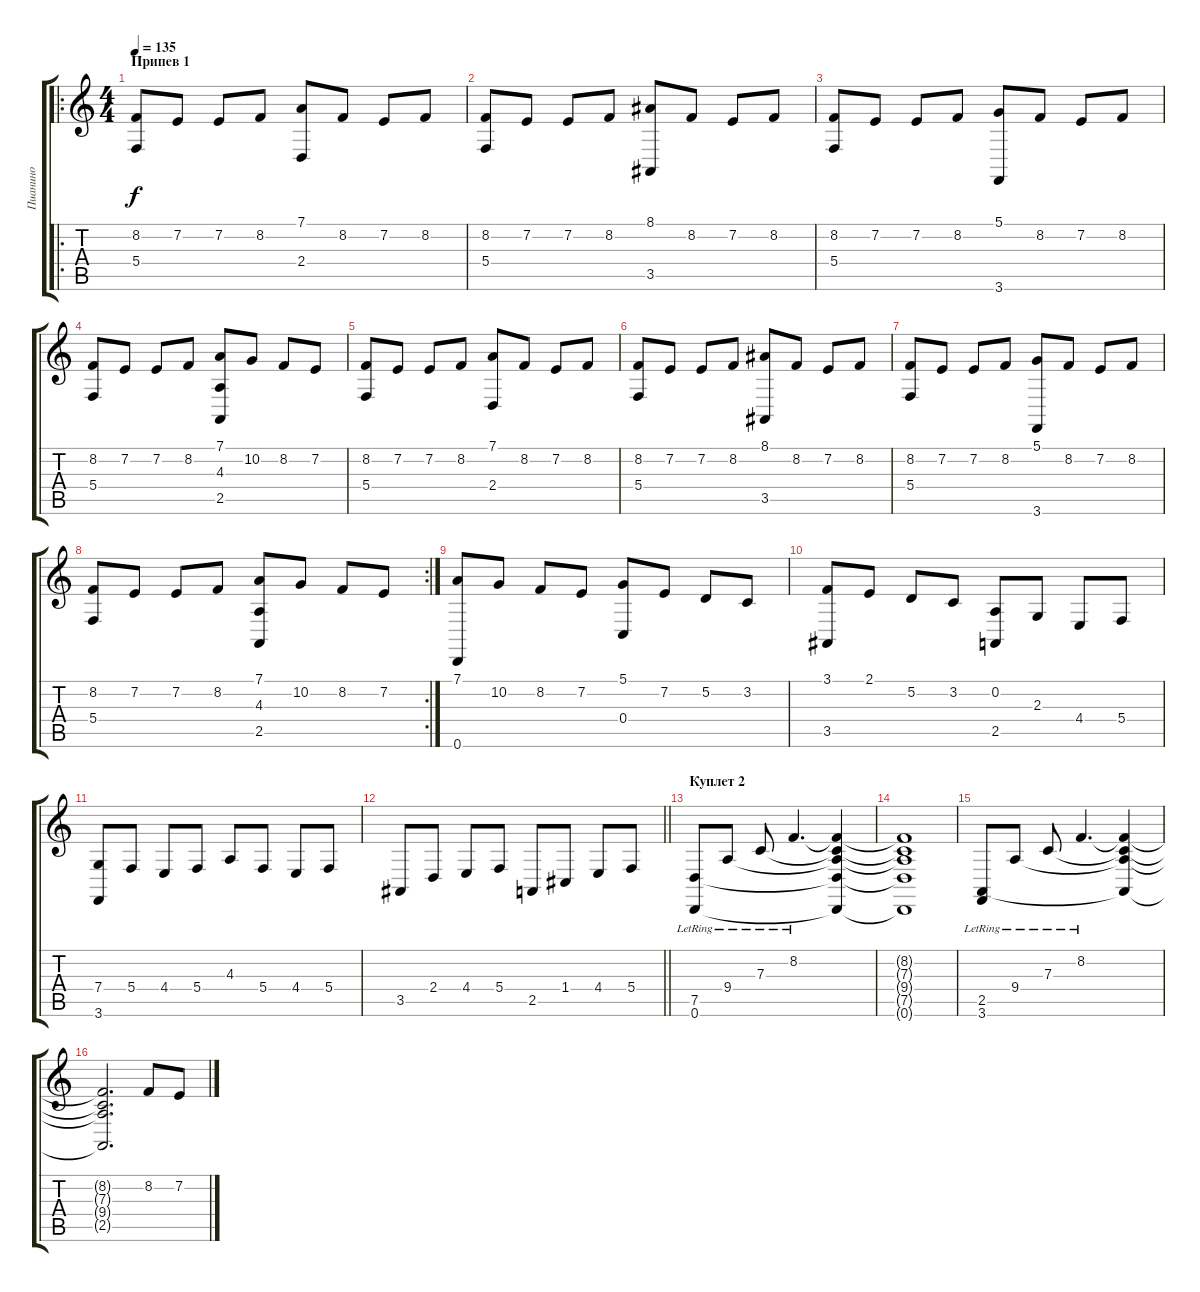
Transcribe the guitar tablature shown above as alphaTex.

\track ("Пианино" "Пианино") {instrument brightacousticpiano}
\staff {score tabs}
\tuning (D4 A3 F3 C3 G2 D2) {hide}
\ro
\ts (4 4)
\section ("" "Припев 1")
\tempo 135
\clef g2
\ks c
(8.2 5.4).8{dy f} 7.2.8 7.2.8 8.2.8 (7.1 2.4).8 8.2.8 7.2.8 8.2.8 |
(8.2 5.4).8 7.2.8 7.2.8 8.2.8 (8.1 3.5).8 8.2.8 7.2.8 8.2.8 |
(8.2 5.4).8 7.2.8 7.2.8 8.2.8 (5.1 3.6).8 8.2.8 7.2.8 8.2.8 |
(8.2 5.4).8 7.2.8 7.2.8 8.2.8 (7.1 4.3 2.5).8 10.2.8 8.2.8 7.2.8 |
(8.2 5.4).8 7.2.8 7.2.8 8.2.8 (7.1 2.4).8 8.2.8 7.2.8 8.2.8 |
(8.2 5.4).8 7.2.8 7.2.8 8.2.8 (8.1 3.5).8 8.2.8 7.2.8 8.2.8 |
(8.2 5.4).8 7.2.8 7.2.8 8.2.8 (5.1 3.6).8 8.2.8 7.2.8 8.2.8 |
\rc 2
(8.2 5.4).8 7.2.8 7.2.8 8.2.8 (7.1 4.3 2.5).8 10.2.8 8.2.8 7.2.8 |
(7.1 0.6).8 10.2.8 8.2.8 7.2.8 (5.1 0.4).8 7.2.8 5.2.8 3.2.8 |
(3.1 3.5).8 2.1.8 5.2.8 3.2.8 (0.2 2.5).8 2.3.8 4.4.8 5.4.8 |
(7.4 3.6).8 5.4.8 4.4.8 5.4.8 4.3.8 5.4.8 4.4.8 5.4.8 |
\barLineRight lightlight
3.5.8 2.4.8 4.4.8 5.4.8 2.5.8 1.4.8 4.4.8 5.4.8 |
\section ("" "Куплет 2")
(7.5{lr} 0.6{lr}).8 9.4{lr}.8 7.3{lr}.8 8.2{lr}.4{d} (8.2{t} 7.3{t} 9.4{t} 7.5{t} 0.6{t}).4 |
(8.2{t} 7.3{t} 9.4{t} 7.5{t} 0.6{t}).1 |
(2.5{lr} 3.6{lr}).8 9.4{lr}.8 7.3{lr}.8 8.2{lr}.4{d} (8.2{t} 7.3{t} 9.4{t} 2.5{t}).4 |
(8.2{t} 7.3{t} 9.4{t} 2.5{t}).2{d} 8.2.8 7.2.8
